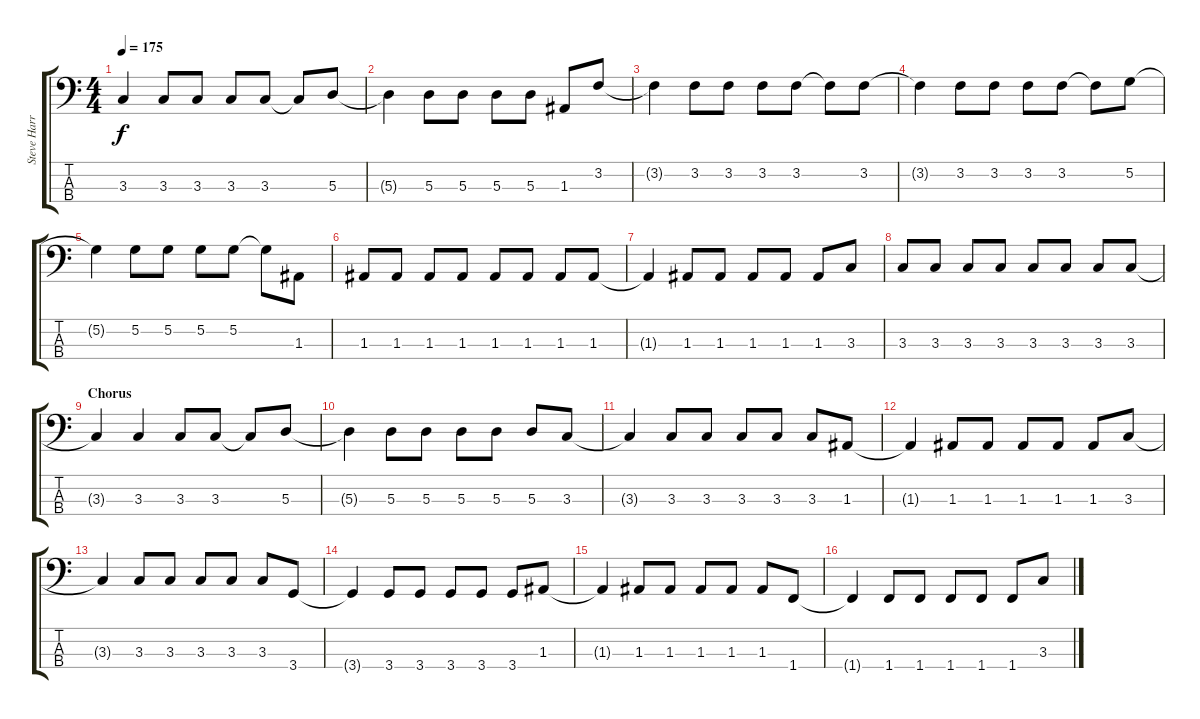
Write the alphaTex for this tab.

\track ("Steve Harris" "Steve Harr") {instrument electricbassfinger}
\staff {score tabs}
\tuning (G2 D2 A1 E1) {hide}
\ts (4 4)
\tempo 175
\clef f4
\ks c
3.3{t}.4{dy f} 3.3.8 3.3.8 3.3.8 3.3.8 3.3{t}.8 5.3.8 |
5.3{t}.4 5.3.8 5.3.8 5.3.8 5.3.8 1.3.8 3.2.8 |
3.2{t}.4 3.2.8 3.2.8 3.2.8 3.2.8 3.2{t}.8 3.2.8 |
3.2{t}.4 3.2.8 3.2.8 3.2.8 3.2.8 3.2{t}.8 5.2.8 |
5.2{t}.4 5.2.8 5.2.8 5.2.8 5.2.8 5.2{t}.8 1.3.8 |
1.3.8 1.3.8 1.3.8 1.3.8 1.3.8 1.3.8 1.3.8 1.3.8 |
1.3{t}.4 1.3.8 1.3.8 1.3.8 1.3.8 1.3.8 3.3.8 |
3.3.8 3.3.8 3.3.8 3.3.8 3.3.8 3.3.8 3.3.8 3.3.8 |
\section ("" "Chorus")
3.3{t}.4 3.3.4 3.3.8 3.3.8 3.3{t}.8 5.3.8 |
5.3{t}.4 5.3.8 5.3.8 5.3.8 5.3.8 5.3.8 3.3.8 |
3.3{t}.4 3.3.8 3.3.8 3.3.8 3.3.8 3.3.8 1.3.8 |
1.3{t}.4 1.3.8 1.3.8 1.3.8 1.3.8 1.3.8 3.3.8 |
3.3{t}.4 3.3.8 3.3.8 3.3.8 3.3.8 3.3.8 3.4.8 |
3.4{t}.4 3.4.8 3.4.8 3.4.8 3.4.8 3.4.8 1.3.8 |
1.3{t}.4 1.3.8 1.3.8 1.3.8 1.3.8 1.3.8 1.4.8 |
1.4{t}.4 1.4.8 1.4.8 1.4.8 1.4.8 1.4.8 3.3.8
